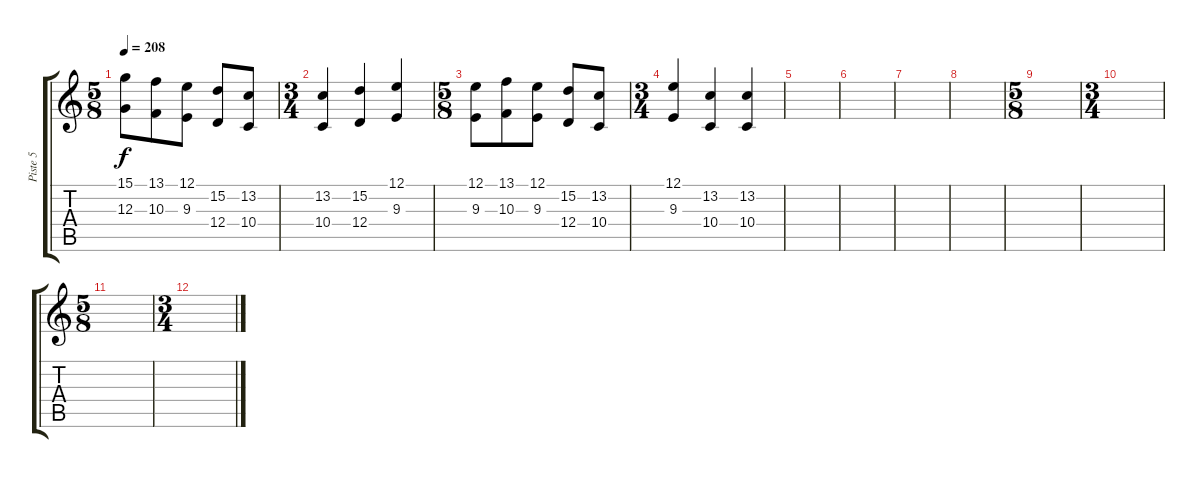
\track ("Piste 5" "Piste 5") {instrument sitar}
\staff {score tabs}
\tuning (E4 B3 G3 D3 A2 E2) {hide}
\ts (5 8)
\tempo 208
\clef g2
\ks c
(15.1 12.3).8{dy f} (13.1 10.3).8 (12.1 9.3).8 (15.2 12.4).8 (13.2 10.4).8 |
\ts (3 4)
(13.2 10.4).4 (15.2 12.4).4 (12.1 9.3).4 |
\ts (5 8)
(12.1 9.3).8 (13.1 10.3).8 (12.1 9.3).8 (15.2 12.4).8 (13.2 10.4).8 |
\ts (3 4)
(12.1 9.3).4 (13.2 10.4).4 (13.2 10.4).4 |
|
|
|
|
\ts (5 8)
|
\ts (3 4)
|
\ts (5 8)
|
\ts (3 4)
